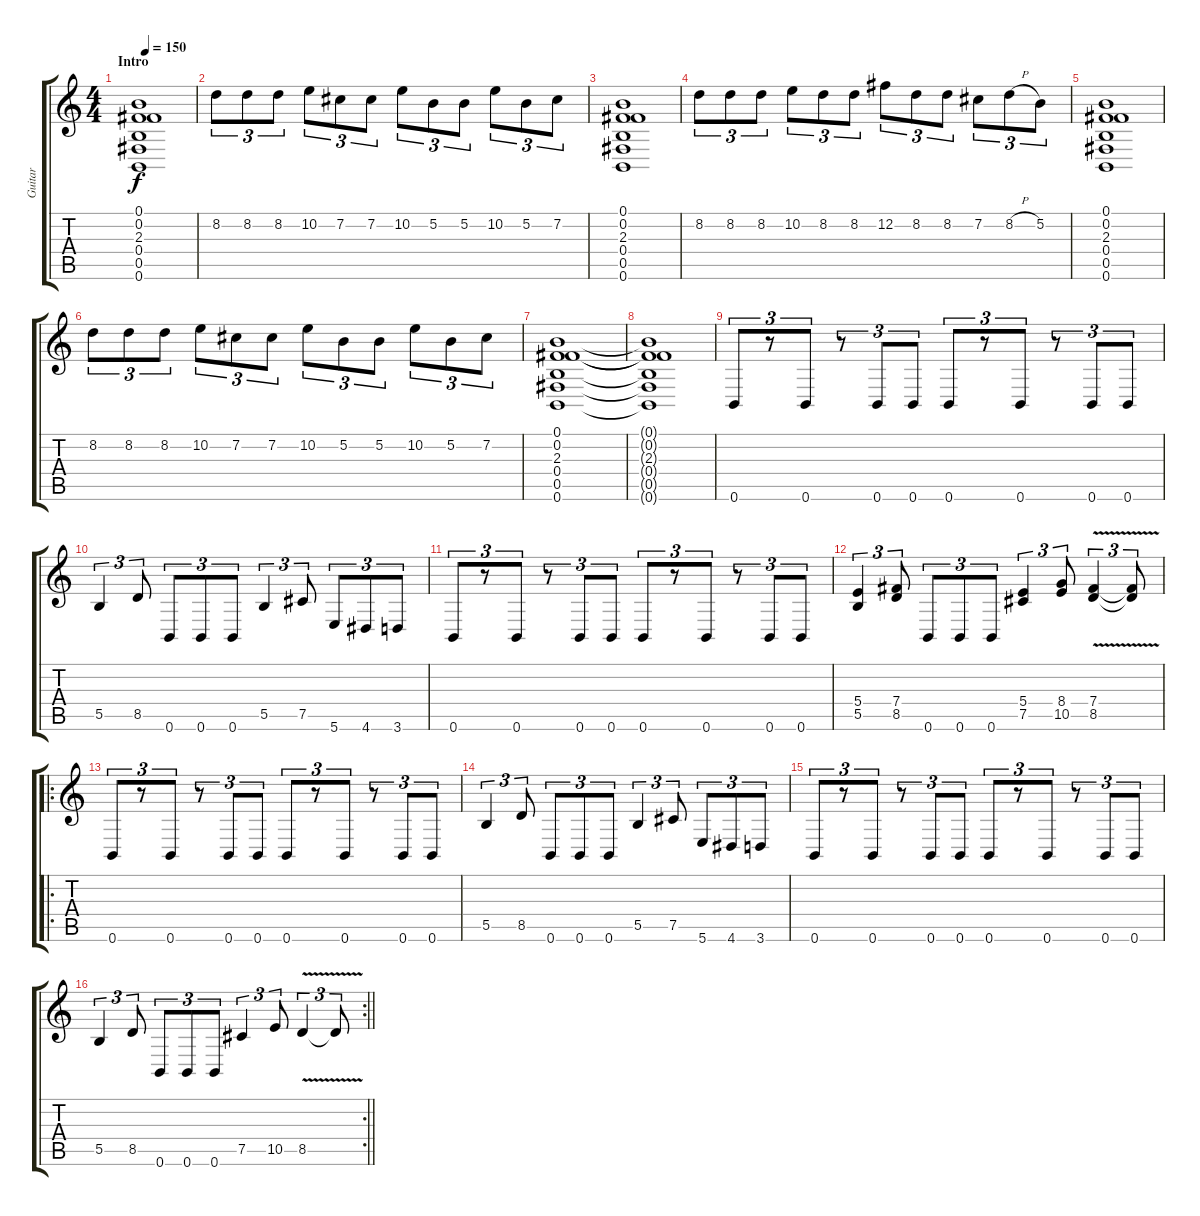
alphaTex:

\track ("Guitar" "Guitar") {instrument distortionguitar}
\staff {score tabs}
\tuning (B3 Gb3 E3 B2 Gb2 B1) {hide}
\ts (4 4)
\section ("" "Intro")
\tempo 150
\clef g2
\ks c
(0.1 0.2 2.3 0.4 0.5 0.6).1{dy f instrument distortionguitar} |
8.2.8{tu (3 2)} 8.2.8{tu (3 2)} 8.2.8{tu (3 2)} 10.2.8{tu (3 2)} 7.2.8{tu (3 2)} 7.2.8{tu (3 2)} 10.2.8{tu (3 2)} 5.2.8{tu (3 2)} 5.2.8{tu (3 2)} 10.2.8{tu (3 2)} 5.2.8{tu (3 2)} 7.2.8{tu (3 2)} |
(0.1 0.2 2.3 0.4 0.5 0.6).1 |
8.2.8{tu (3 2)} 8.2.8{tu (3 2)} 8.2.8{tu (3 2)} 10.2.8{tu (3 2)} 8.2.8{tu (3 2)} 8.2.8{tu (3 2)} 12.2.8{tu (3 2)} 8.2.8{tu (3 2)} 8.2.8{tu (3 2)} 7.2.8{tu (3 2)} 8.2{h}.8{tu (3 2)} 5.2.8{tu (3 2)} |
(0.1 0.2 2.3 0.4 0.5 0.6).1 |
8.2.8{tu (3 2)} 8.2.8{tu (3 2)} 8.2.8{tu (3 2)} 10.2.8{tu (3 2)} 7.2.8{tu (3 2)} 7.2.8{tu (3 2)} 10.2.8{tu (3 2)} 5.2.8{tu (3 2)} 5.2.8{tu (3 2)} 10.2.8{tu (3 2)} 5.2.8{tu (3 2)} 7.2.8{tu (3 2)} |
(0.1 0.2 2.3 0.4 0.5 0.6).1 |
(0.1{t} 0.2{t} 2.3{t} 0.4{t} 0.5{t} 0.6{t}).1 |
0.6.8{tu (3 2)} r.8{tu (3 2)} 0.6.8{tu (3 2)} r.8{tu (3 2)} 0.6.8{tu (3 2)} 0.6.8{tu (3 2)} 0.6.8{tu (3 2)} r.8{tu (3 2)} 0.6.8{tu (3 2)} r.8{tu (3 2)} 0.6.8{tu (3 2)} 0.6.8{tu (3 2)} |
5.5.4{tu (3 2)} 8.5.8{tu (3 2)} 0.6.8{tu (3 2)} 0.6.8{tu (3 2)} 0.6.8{tu (3 2)} 5.5.4{tu (3 2)} 7.5.8{tu (3 2)} 5.6.8{tu (3 2)} 4.6.8{tu (3 2)} 3.6.8{tu (3 2)} |
0.6.8{tu (3 2)} r.8{tu (3 2)} 0.6.8{tu (3 2)} r.8{tu (3 2)} 0.6.8{tu (3 2)} 0.6.8{tu (3 2)} 0.6.8{tu (3 2)} r.8{tu (3 2)} 0.6.8{tu (3 2)} r.8{tu (3 2)} 0.6.8{tu (3 2)} 0.6.8{tu (3 2)} |
(5.4 5.5).4{tu (3 2)} (7.4 8.5).8{tu (3 2)} 0.6.8{tu (3 2)} 0.6.8{tu (3 2)} 0.6.8{tu (3 2)} (5.4 7.5).4{tu (3 2)} (8.4 10.5).8{tu (3 2)} (7.4{v} 8.5{v}).4{tu (3 2)} (7.4{t} 8.5{t}).8{tu (3 2)} |
\ro
0.6.8{tu (3 2)} r.8{tu (3 2)} 0.6.8{tu (3 2)} r.8{tu (3 2)} 0.6.8{tu (3 2)} 0.6.8{tu (3 2)} 0.6.8{tu (3 2)} r.8{tu (3 2)} 0.6.8{tu (3 2)} r.8{tu (3 2)} 0.6.8{tu (3 2)} 0.6.8{tu (3 2)} |
5.5.4{tu (3 2)} 8.5.8{tu (3 2)} 0.6.8{tu (3 2)} 0.6.8{tu (3 2)} 0.6.8{tu (3 2)} 5.5.4{tu (3 2)} 7.5.8{tu (3 2)} 5.6.8{tu (3 2)} 4.6.8{tu (3 2)} 3.6.8{tu (3 2)} |
0.6.8{tu (3 2)} r.8{tu (3 2)} 0.6.8{tu (3 2)} r.8{tu (3 2)} 0.6.8{tu (3 2)} 0.6.8{tu (3 2)} 0.6.8{tu (3 2)} r.8{tu (3 2)} 0.6.8{tu (3 2)} r.8{tu (3 2)} 0.6.8{tu (3 2)} 0.6.8{tu (3 2)} |
\rc 2
\barLineRight lightlight
5.5.4{tu (3 2)} 8.5.8{tu (3 2)} 0.6.8{tu (3 2)} 0.6.8{tu (3 2)} 0.6.8{tu (3 2)} 7.5.4{tu (3 2)} 10.5.8{tu (3 2)} 8.5{v}.4{tu (3 2)} 8.5{t}.8{tu (3 2)}
